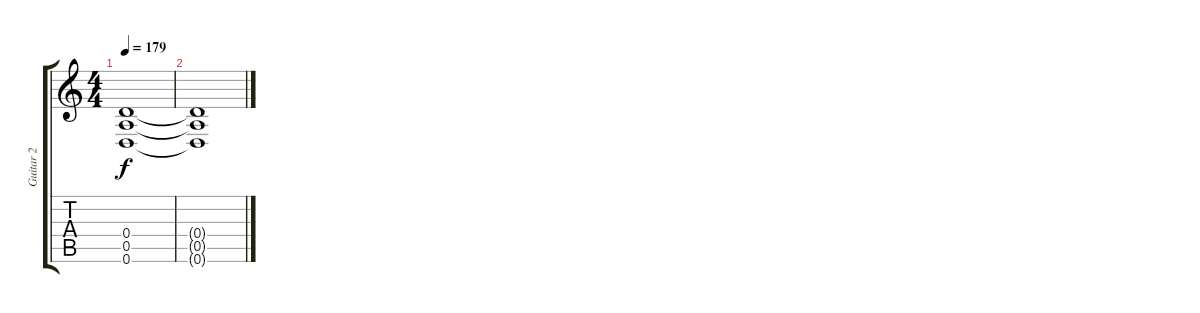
\track ("Guitar 2" "Guitar 2") {instrument distortionguitar}
\staff {score tabs}
\tuning (E4 B3 G3 D3 A2 D2) {hide}
\ts (4 4)
\tempo 179
\clef g2
\ks c
(0.4 0.5 0.6).1{dy f} |
(0.4{t} 0.5{t} 0.6{t}).1
